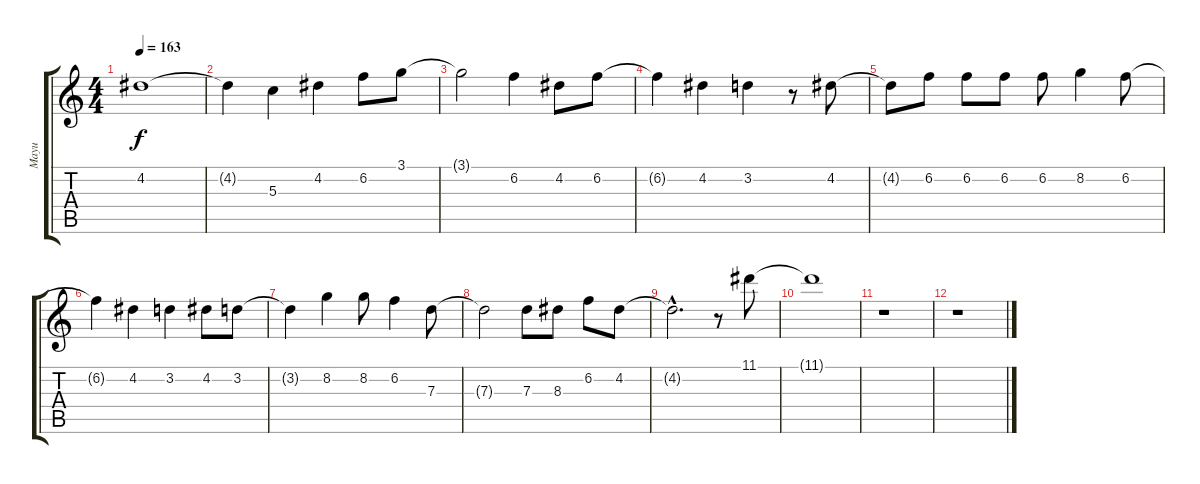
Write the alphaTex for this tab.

\track ("Mayu" "Mayu") {instrument electricguitarclean}
\staff {score tabs}
\tuning (E4 B3 G3 D3 A2 E2) {hide}
\ts (4 4)
\tempo 163
\clef g2
\ks c
4.2{t}.1{dy f} |
4.2{t}.4 5.3.4 4.2.4 6.2.8 3.1.8 |
3.1{t}.2 6.2.4 4.2.8 6.2.8 |
6.2{t}.4 4.2.4 3.2.4 r.8 4.2.8 |
4.2{t}.8 6.2.8 6.2.8 6.2.8 6.2.8 8.2.4 6.2.8 |
6.2{t}.4 4.2.4 3.2.4 4.2.8 3.2.8 |
3.2{t}.4 8.2.4 8.2.8 6.2.4 7.3.8 |
7.3{t}.2 7.3.8 8.3.8 6.2.8 4.2.8 |
4.2{hac t}.2{d} r.8 11.1.8 |
11.1{t}.1 |
r.1 |
r.1
